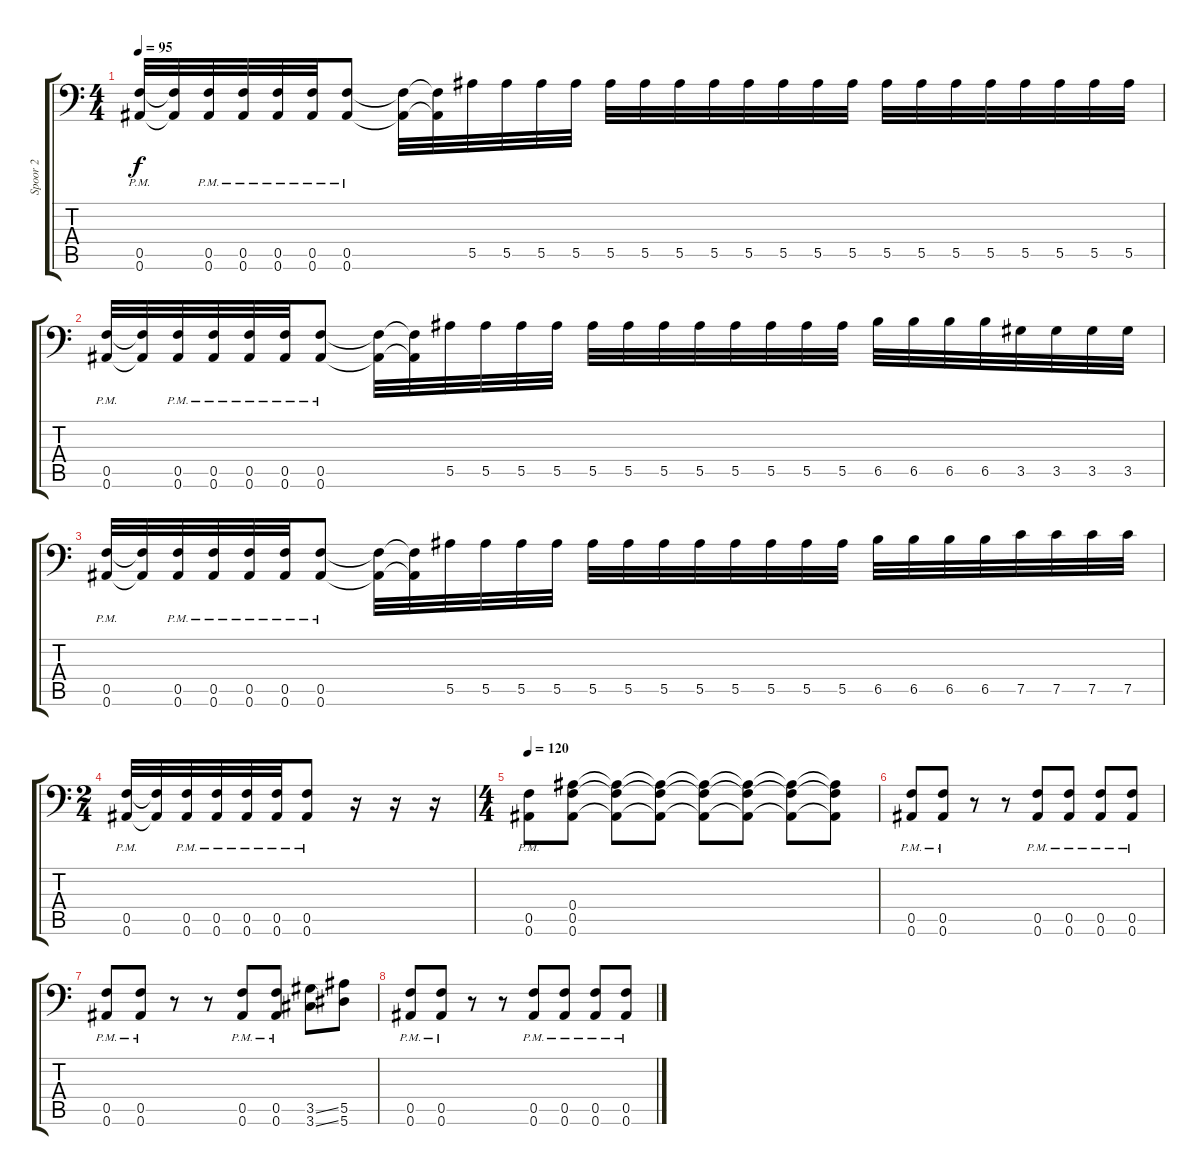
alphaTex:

\track ("Spoor 2" "Spoor 2") {instrument distortionguitar}
\staff {score tabs}
\tuning (C4 G3 Eb3 Bb2 F2 Bb1) {hide}
\ts (4 4)
\tempo 95
\clef f4
\ks c
(0.5{pm} 0.6{pm}).32{dy f} (0.5{t} 0.6{t}).32 (0.5{pm} 0.6{pm}).32 (0.5{pm} 0.6{pm}).32 (0.5{pm} 0.6{pm}).32 (0.5{pm} 0.6{pm}).32 (0.5{pm} 0.6{pm}).8 (0.5{t} 0.6{t}).32 (0.5{t} 0.6{t}).32 5.5.32 5.5.32 5.5.32 5.5.32 5.5.32 5.5.32 5.5.32 5.5.32 5.5.32 5.5.32 5.5.32 5.5.32 5.5.32 5.5.32 5.5.32 5.5.32 5.5.32 5.5.32 5.5.32 5.5.32 |
(0.5{pm} 0.6{pm}).32 (0.5{t} 0.6{t}).32 (0.5{pm} 0.6{pm}).32 (0.5{pm} 0.6{pm}).32 (0.5{pm} 0.6{pm}).32 (0.5{pm} 0.6{pm}).32 (0.5{pm} 0.6{pm}).8 (0.5{t} 0.6{t}).32 (0.5{t} 0.6{t}).32 5.5.32 5.5.32 5.5.32 5.5.32 5.5.32 5.5.32 5.5.32 5.5.32 5.5.32 5.5.32 5.5.32 5.5.32 6.5.32 6.5.32 6.5.32 6.5.32 3.5.32 3.5.32 3.5.32 3.5.32 |
(0.5{pm} 0.6{pm}).32 (0.5{t} 0.6{t}).32 (0.5{pm} 0.6{pm}).32 (0.5{pm} 0.6{pm}).32 (0.5{pm} 0.6{pm}).32 (0.5{pm} 0.6{pm}).32 (0.5{pm} 0.6{pm}).8 (0.5{t} 0.6{t}).32 (0.5{t} 0.6{t}).32 5.5.32 5.5.32 5.5.32 5.5.32 5.5.32 5.5.32 5.5.32 5.5.32 5.5.32 5.5.32 5.5.32 5.5.32 6.5.32 6.5.32 6.5.32 6.5.32 7.5.32 7.5.32 7.5.32 7.5.32 |
\ts (2 4)
(0.5{pm} 0.6{pm}).32 (0.5{t} 0.6{t}).32 (0.5{pm} 0.6{pm}).32 (0.5{pm} 0.6{pm}).32 (0.5{pm} 0.6{pm}).32 (0.5{pm} 0.6{pm}).32 (0.5{pm} 0.6{pm}).8 r.16 r.16 r.16 |
\ts (4 4)
\tempo 120
(0.5{pm} 0.6{pm}).8 (0.4 0.5 0.6).8 (0.4{t} 0.5{t} 0.6{t}).8 (0.4{t} 0.5{t} 0.6{t}).8 (0.4{t} 0.5{t} 0.6{t}).8 (0.4{t} 0.5{t} 0.6{t}).8 (0.4{t} 0.5{t} 0.6{t}).8 (0.4{t} 0.5{t} 0.6{t}).8 |
(0.5{pm} 0.6{pm}).8 (0.5{pm} 0.6{pm}).8 r.8 r.8 (0.5{pm} 0.6{pm}).8 (0.5{pm} 0.6{pm}).8 (0.5{pm} 0.6{pm}).8 (0.5{pm} 0.6{pm}).8 |
(0.5{pm} 0.6{pm}).8 (0.5{pm} 0.6{pm}).8 r.8 r.8 (0.5{pm} 0.6{pm}).8 (0.5{pm} 0.6{pm}).8 (3.5{ss} 3.6{ss}).8 (5.5 5.6).8 |
(0.5{pm} 0.6{pm}).8 (0.5{pm} 0.6{pm}).8 r.8 r.8 (0.5{pm} 0.6{pm}).8 (0.5{pm} 0.6{pm}).8 (0.5{pm} 0.6{pm}).8 (0.5{pm} 0.6{pm}).8
